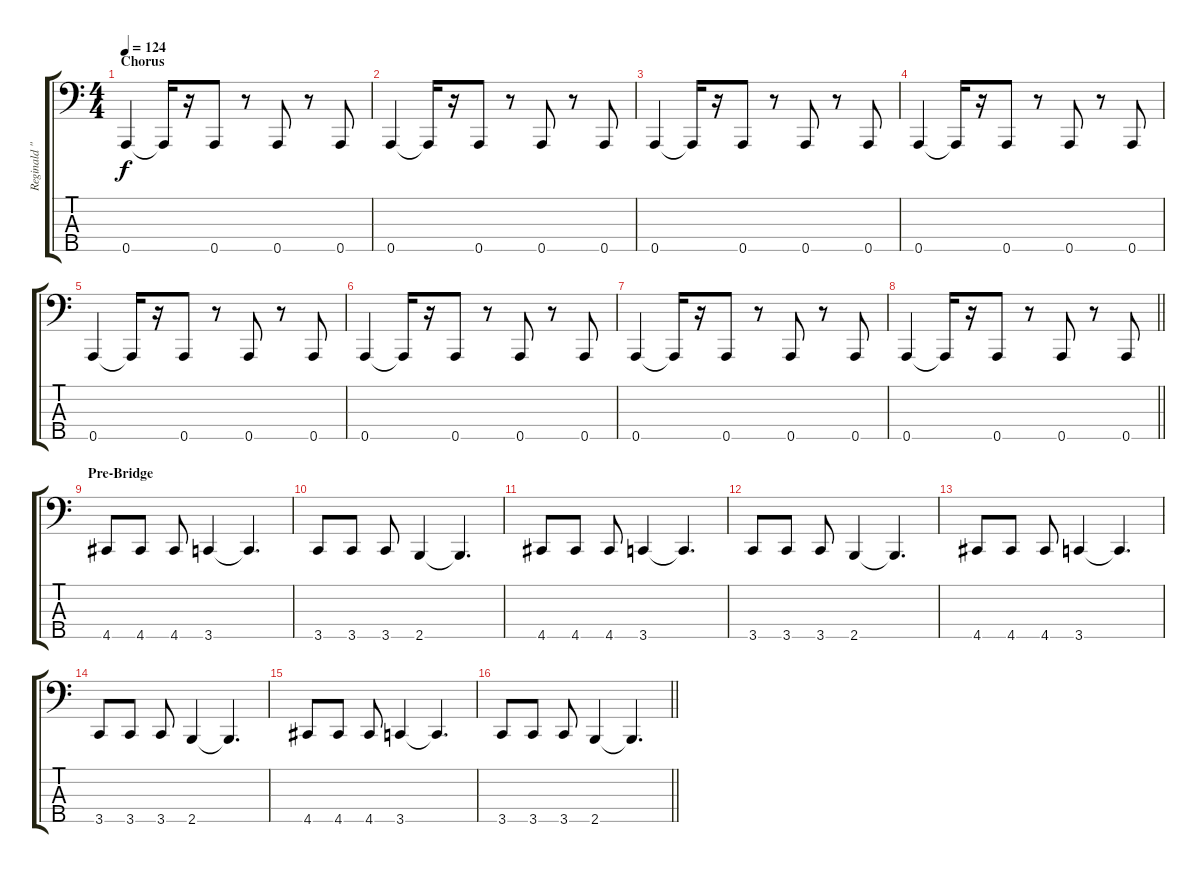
\track ("Reginald \"Fieldy\"Arvizu" "Reginald \"") {instrument slapbass1}
\staff {score tabs}
\tuning (F2 C2 G1 D1 A0) {hide}
\ts (4 4)
\section ("" "Chorus")
\tempo 124
\clef f4
\ks c
0.5.4{dy f} 0.5{t}.16 r.16 0.5.8 r.8 0.5.8 r.8 0.5.8 |
0.5.4 0.5{t}.16 r.16 0.5.8 r.8 0.5.8 r.8 0.5.8 |
0.5.4 0.5{t}.16 r.16 0.5.8 r.8 0.5.8 r.8 0.5.8 |
0.5.4 0.5{t}.16 r.16 0.5.8 r.8 0.5.8 r.8 0.5.8 |
0.5.4 0.5{t}.16 r.16 0.5.8 r.8 0.5.8 r.8 0.5.8 |
0.5.4 0.5{t}.16 r.16 0.5.8 r.8 0.5.8 r.8 0.5.8 |
0.5.4 0.5{t}.16 r.16 0.5.8 r.8 0.5.8 r.8 0.5.8 |
\barLineRight lightlight
0.5.4 0.5{t}.16 r.16 0.5.8 r.8 0.5.8 r.8 0.5.8 |
\section ("" "Pre-Bridge")
4.5.8 4.5.8 4.5.8 3.5.4 3.5{t}.4{d} |
3.5.8 3.5.8 3.5.8 2.5.4 2.5{t}.4{d} |
4.5.8 4.5.8 4.5.8 3.5.4 3.5{t}.4{d} |
3.5.8 3.5.8 3.5.8 2.5.4 2.5{t}.4{d} |
4.5.8 4.5.8 4.5.8 3.5.4 3.5{t}.4{d} |
3.5.8 3.5.8 3.5.8 2.5.4 2.5{t}.4{d} |
4.5.8 4.5.8 4.5.8 3.5.4 3.5{t}.4{d} |
\barLineRight lightlight
3.5.8 3.5.8 3.5.8 2.5.4 2.5{t}.4{d}
